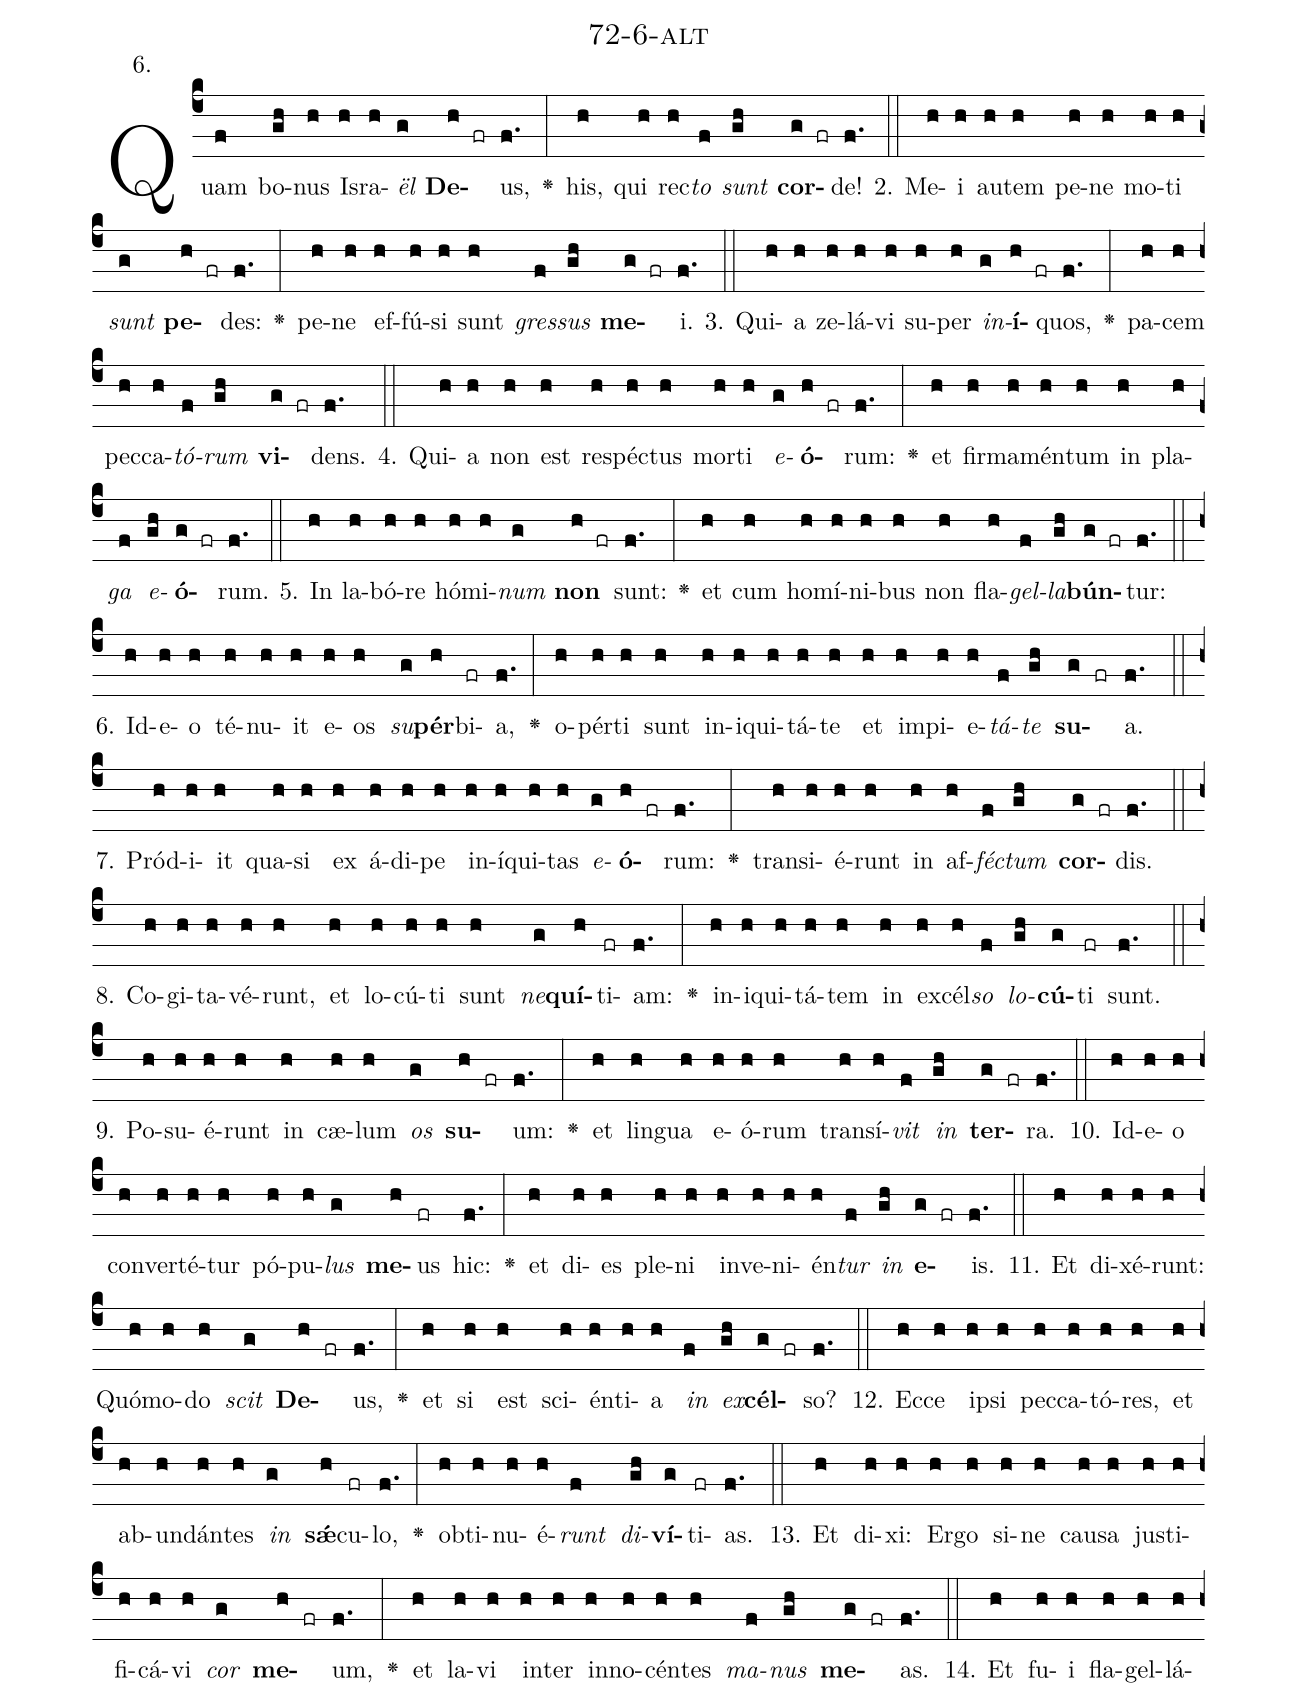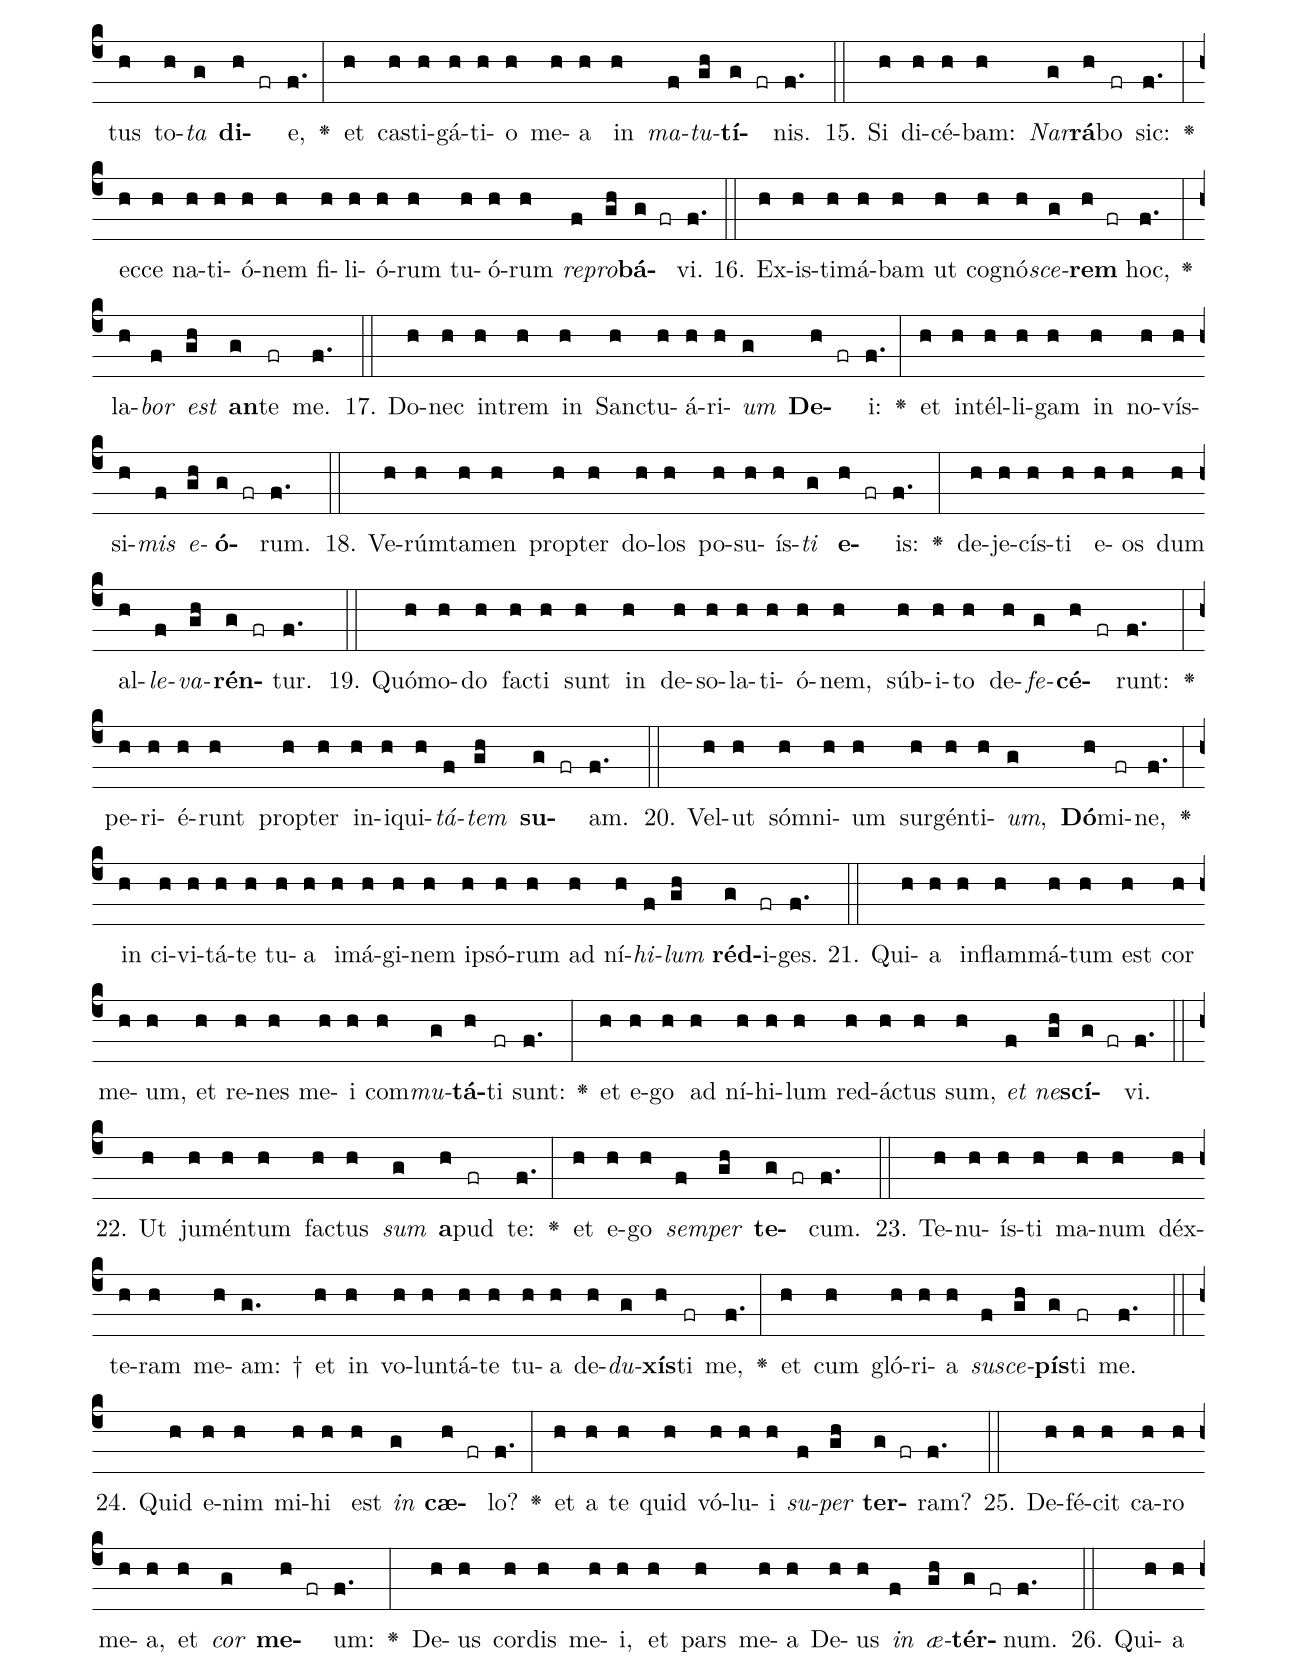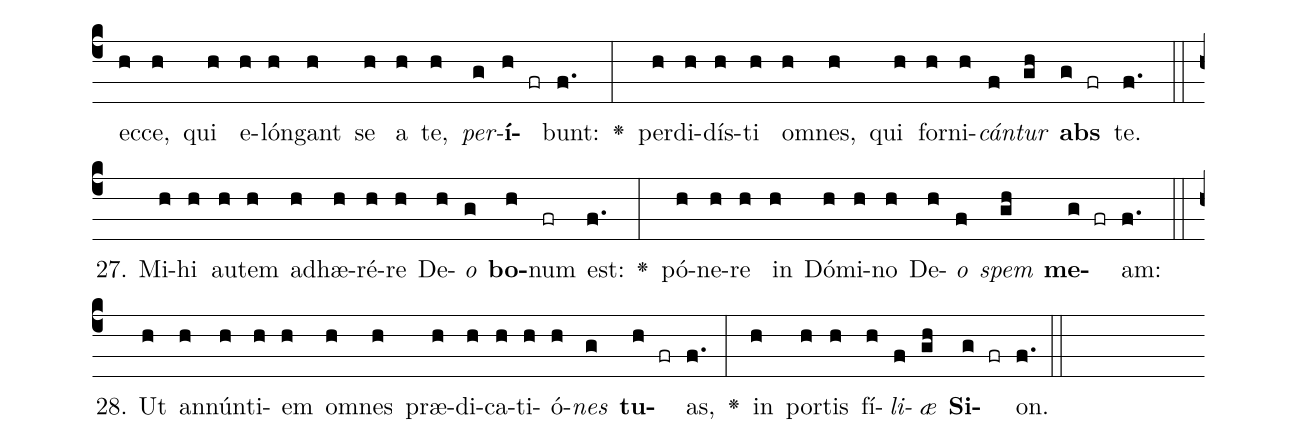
name: 72-6-alt;
annotation: 6.;
%%
(c4)Quam(f) bo(gh)nus(h) Is(h)ra(h)<i>ël</i>(g) <b>De</b>(h fr)us,(f.) <v>\greheightstar</v>(:) his,(h) qui(h) rec(h)<i>to</i>(f) <i>sunt</i>(gh) <b>cor</b>(g fr)de!(f.) (::)
2. Me(h)i(h) au(h)tem(h) pe(h)ne(h) mo(h)ti(h) <i>sunt</i>(g) <b>pe</b>(h fr)des:(f.) <v>\greheightstar</v>(:) pe(h)ne(h) ef(h)fú(h)si(h) sunt(h) <i>gres</i>(f)<i>sus</i>(gh) <b>me</b>(g fr)i.(f.) (::)
3. Qui(h)a(h) ze(h)lá(h)vi(h) su(h)per(h) <i>in</i>(g)<b>í</b>(h fr)quos,(f.) <v>\greheightstar</v>(:) pa(h)cem(h) pec(h)ca(h)<i>tó</i>(f)<i>rum</i>(gh) <b>vi</b>(g fr)dens.(f.) (::)
4. Qui(h)a(h) non(h) est(h) re(h)spéc(h)tus(h) mor(h)ti(h) <i>e</i>(g)<b>ó</b>(h fr)rum:(f.) <v>\greheightstar</v>(:) et(h) fir(h)ma(h)mén(h)tum(h) in(h) pla(h)<i>ga</i>(f) <i>e</i>(gh)<b>ó</b>(g fr)rum.(f.) (::)
5. In(h) la(h)bó(h)re(h) hó(h)mi(h)<i>num</i>(g) <b>non</b>(h fr) sunt:(f.) <v>\greheightstar</v>(:) et(h) cum(h) ho(h)mí(h)ni(h)bus(h) non(h) fla(h)<i>gel</i>(f)<i>la</i>(gh)<b>bún</b>(g fr)tur:(f.) (::)
6. Id(h)e(h)o(h) té(h)nu(h)it(h) e(h)os(h) <i>su</i>(g)<b>pér</b>(h)bi(fr)a,(f.) <v>\greheightstar</v>(:) o(h)pér(h)ti(h) sunt(h) in(h)i(h)qui(h)tá(h)te(h) et(h) im(h)pi(h)e(h)<i>tá</i>(f)<i>te</i>(gh) <b>su</b>(g fr)a.(f.) (::)
7. Pród(h)i(h)it(h) qua(h)si(h) ex(h) á(h)di(h)pe(h) in(h)í(h)qui(h)tas(h) <i>e</i>(g)<b>ó</b>(h fr)rum:(f.) <v>\greheightstar</v>(:) trans(h)i(h)é(h)runt(h) in(h) af(h)<i>féc</i>(f)<i>tum</i>(gh) <b>cor</b>(g fr)dis.(f.) (::)
8. Co(h)gi(h)ta(h)vé(h)runt,(h) et(h) lo(h)cú(h)ti(h) sunt(h) <i>ne</i>(g)<b>quí</b>(h)ti(fr)am:(f.) <v>\greheightstar</v>(:) in(h)i(h)qui(h)tá(h)tem(h) in(h) ex(h)cél(h)<i>so</i>(f) <i>lo</i>(gh)<b>cú</b>(g)ti(fr) sunt.(f.) (::)
9. Po(h)su(h)é(h)runt(h) in(h) cæ(h)lum(h) <i>os</i>(g) <b>su</b>(h fr)um:(f.) <v>\greheightstar</v>(:) et(h) lin(h)gua(h) e(h)ó(h)rum(h) trans(h)í(h)<i>vit</i>(f) <i>in</i>(gh) <b>ter</b>(g fr)ra.(f.) (::)
10. Id(h)e(h)o(h) con(h)ver(h)té(h)tur(h) pó(h)pu(h)<i>lus</i>(g) <b>me</b>(h)us(fr) hic:(f.) <v>\greheightstar</v>(:) et(h) di(h)es(h) ple(h)ni(h) in(h)ve(h)ni(h)én(h)<i>tur</i>(f) <i>in</i>(gh) <b>e</b>(g fr)is.(f.) (::)
11. Et(h) di(h)xé(h)runt:(h) Quó(h)mo(h)do(h) <i>scit</i>(g) <b>De</b>(h fr)us,(f.) <v>\greheightstar</v>(:) et(h) si(h) est(h) sci(h)én(h)ti(h)a(h) <i>in</i>(f) <i>ex</i>(gh)<b>cél</b>(g fr)so?(f.) (::)
12. Ec(h)ce(h) ip(h)si(h) pec(h)ca(h)tó(h)res,(h) et(h) ab(h)un(h)dán(h)tes(h) <i>in</i>(g) <b>sǽ</b>(h)cu(fr)lo,(f.) <v>\greheightstar</v>(:) ob(h)ti(h)nu(h)é(h)<i>runt</i>(f) <i>di</i>(gh)<b>ví</b>(g)ti(fr)as.(f.) (::)
13. Et(h) di(h)xi:(h) Er(h)go(h) si(h)ne(h) cau(h)sa(h) jus(h)ti(h)fi(h)cá(h)vi(h) <i>cor</i>(g) <b>me</b>(h fr)um,(f.) <v>\greheightstar</v>(:) et(h) la(h)vi(h) in(h)ter(h) in(h)no(h)cén(h)tes(h) <i>ma</i>(f)<i>nus</i>(gh) <b>me</b>(g fr)as.(f.) (::)
14. Et(h) fu(h)i(h) fla(h)gel(h)lá(h)tus(h) to(h)<i>ta</i>(g) <b>di</b>(h fr)e,(f.) <v>\greheightstar</v>(:) et(h) cas(h)ti(h)gá(h)ti(h)o(h) me(h)a(h) in(h) <i>ma</i>(f)<i>tu</i>(gh)<b>tí</b>(g fr)nis.(f.) (::)
15. Si(h) di(h)cé(h)bam:(h) <i>Nar</i>(g)<b>rá</b>(h)bo(fr) sic:(f.) <v>\greheightstar</v>(:) ec(h)ce(h) na(h)ti(h)ó(h)nem(h) fi(h)li(h)ó(h)rum(h) tu(h)ó(h)rum(h) <i>re</i>(f)<i>pro</i>(gh)<b>bá</b>(g fr)vi.(f.) (::)
16. Ex(h)is(h)ti(h)má(h)bam(h) ut(h) co(h)gnó(h)<i>sce</i>(g)<b>rem</b>(h fr) hoc,(f.) <v>\greheightstar</v>(:) la(h)<i>bor</i>(f) <i>est</i>(gh) <b>an</b>(g)te(fr) me.(f.) (::)
17. Do(h)nec(h) in(h)trem(h) in(h) Sanc(h)tu(h)á(h)ri(h)<i>um</i>(g) <b>De</b>(h fr)i:(f.) <v>\greheightstar</v>(:) et(h) in(h)tél(h)li(h)gam(h) in(h) no(h)vís(h)si(h)<i>mis</i>(f) <i>e</i>(gh)<b>ó</b>(g fr)rum.(f.) (::)
18. Ve(h)rúm(h)ta(h)men(h) prop(h)ter(h) do(h)los(h) po(h)su(h)ís(h)<i>ti</i>(g) <b>e</b>(h fr)is:(f.) <v>\greheightstar</v>(:) de(h)je(h)cís(h)ti(h) e(h)os(h) dum(h) al(h)<i>le</i>(f)<i>va</i>(gh)<b>rén</b>(g fr)tur.(f.) (::)
19. Quó(h)mo(h)do(h) fac(h)ti(h) sunt(h) in(h) de(h)so(h)la(h)ti(h)ó(h)nem,(h) súb(h)i(h)to(h) de(h)<i>fe</i>(g)<b>cé</b>(h fr)runt:(f.) <v>\greheightstar</v>(:) pe(h)ri(h)é(h)runt(h) prop(h)ter(h) in(h)i(h)qui(h)<i>tá</i>(f)<i>tem</i>(gh) <b>su</b>(g fr)am.(f.) (::)
20. Vel(h)ut(h) sóm(h)ni(h)um(h) sur(h)gén(h)ti(h)<i>um</i>,(g) <b>Dó</b>(h)mi(fr)ne,(f.) <v>\greheightstar</v>(:) in(h) ci(h)vi(h)tá(h)te(h) tu(h)a(h) i(h)má(h)gi(h)nem(h) ip(h)só(h)rum(h) ad(h) ní(h)<i>hi</i>(f)<i>lum</i>(gh) <b>réd</b>(g)i(fr)ges.(f.) (::)
21. Qui(h)a(h) in(h)flam(h)má(h)tum(h) est(h) cor(h) me(h)um,(h) et(h) re(h)nes(h) me(h)i(h) com(h)<i>mu</i>(g)<b>tá</b>(h)ti(fr) sunt:(f.) <v>\greheightstar</v>(:) et(h) e(h)go(h) ad(h) ní(h)hi(h)lum(h) red(h)ác(h)tus(h) sum,(h) <i>et</i>(f) <i>ne</i>(gh)<b>scí</b>(g fr)vi.(f.) (::)
22. Ut(h) ju(h)mén(h)tum(h) fac(h)tus(h) <i>sum</i>(g) <b>a</b>(h)pud(fr) te:(f.) <v>\greheightstar</v>(:) et(h) e(h)go(h) <i>sem</i>(f)<i>per</i>(gh) <b>te</b>(g fr)cum.(f.) (::)
23. Te(h)nu(h)ís(h)ti(h) ma(h)num(h) déx(h)te(h)ram(h) me(h)am: †(g.) et(h) in(h) vo(h)lun(h)tá(h)te(h) tu(h)a(h) de(h)<i>du</i>(g)<b>xís</b>(h)ti(fr) me,(f.) <v>\greheightstar</v>(:) et(h) cum(h) gló(h)ri(h)a(h) <i>su</i>(f)<i>sce</i>(gh)<b>pís</b>(g)ti(fr) me.(f.) (::)
24. Quid(h) e(h)nim(h) mi(h)hi(h) est(h) <i>in</i>(g) <b>cæ</b>(h fr)lo?(f.) <v>\greheightstar</v>(:) et(h) a(h) te(h) quid(h) vó(h)lu(h)i(h) <i>su</i>(f)<i>per</i>(gh) <b>ter</b>(g fr)ram?(f.) (::)
25. De(h)fé(h)cit(h) ca(h)ro(h) me(h)a,(h) et(h) <i>cor</i>(g) <b>me</b>(h fr)um:(f.) <v>\greheightstar</v>(:) De(h)us(h) cor(h)dis(h) me(h)i,(h) et(h) pars(h) me(h)a(h) De(h)us(h) <i>in</i>(f) <i>æ</i>(gh)<b>tér</b>(g fr)num.(f.) (::)
26. Qui(h)a(h) ec(h)ce,(h) qui(h) e(h)lón(h)gant(h) se(h) a(h) te,(h) <i>per</i>(g)<b>í</b>(h fr)bunt:(f.) <v>\greheightstar</v>(:) per(h)di(h)dís(h)ti(h) om(h)nes,(h) qui(h) for(h)ni(h)<i>cán</i>(f)<i>tur</i>(gh) <b>abs</b>(g fr) te.(f.) (::)
27. Mi(h)hi(h) au(h)tem(h) ad(h)hæ(h)ré(h)re(h) De(h)<i>o</i>(g) <b>bo</b>(h)num(fr) est:(f.) <v>\greheightstar</v>(:) pó(h)ne(h)re(h) in(h) Dó(h)mi(h)no(h) De(h)<i>o</i>(f) <i>spem</i>(gh) <b>me</b>(g fr)am:(f.) (::)
28. Ut(h) an(h)nún(h)ti(h)em(h) om(h)nes(h) præ(h)di(h)ca(h)ti(h)ó(h)<i>nes</i>(g) <b>tu</b>(h fr)as,(f.) <v>\greheightstar</v>(:) in(h) por(h)tis(h) fí(h)<i>li</i>(f)<i>æ</i>(gh) <b>Si</b>(g fr)on.(f.) (::)
